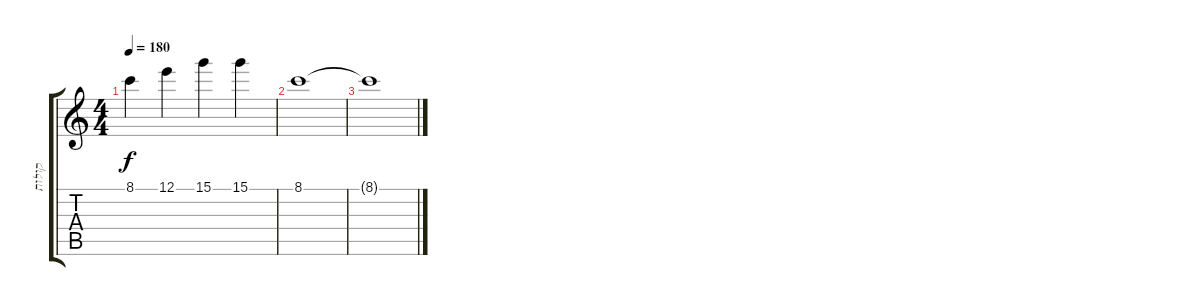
\track ("קולות" "קולות") {instrument overdrivenguitar}
\staff {score tabs}
\tuning (E4 B3 G3 D3 A2 E2) {hide}
\ts (4 4)
\tempo 180
\clef g2
\ks c
8.1.4{dy f} 12.1.4 15.1.4 15.1.4 |
8.1.1 |
8.1{t}.1
